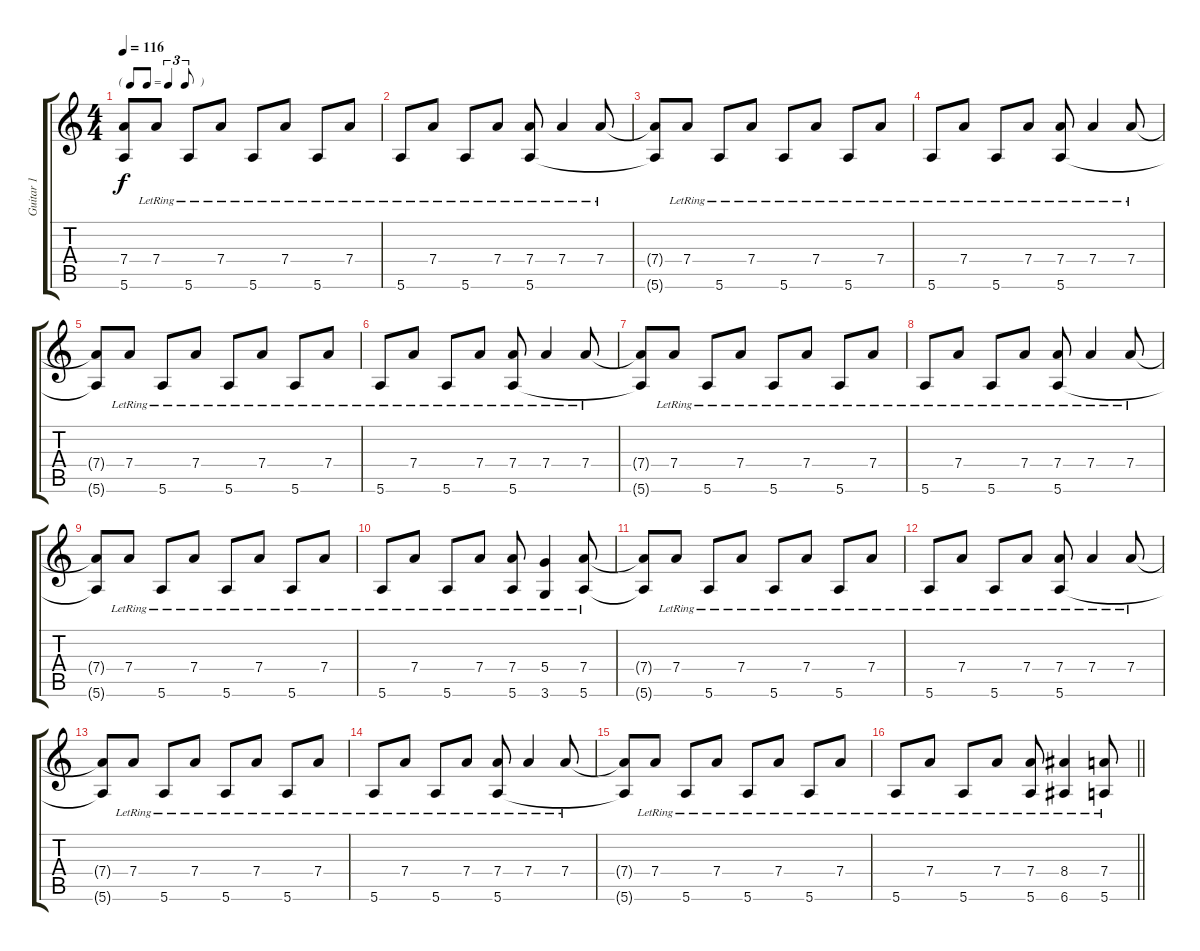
\track ("Guitar 1 " "Guitar 1 ") {instrument overdrivenguitar}
\staff {score tabs}
\tuning (E4 B3 G3 D3 A2 E2) {hide}
\ts (4 4)
\tf triplet8th
\tempo 116
\clef g2
\ks c
(7.4{t} 5.6{t}).8{dy f} 7.4{lr}.8 5.6{lr}.8 7.4{lr}.8 5.6{lr}.8 7.4{lr}.8 5.6{lr}.8 7.4{lr}.8 |
5.6{lr}.8 7.4{lr}.8 5.6{lr}.8 7.4{lr}.8 (7.4{lr} 5.6).8 7.4{lr}.4 7.4{lr}.8 |
(7.4{t} 5.6{t}).8 7.4{lr}.8 5.6{lr}.8 7.4{lr}.8 5.6{lr}.8 7.4{lr}.8 5.6{lr}.8 7.4{lr}.8 |
5.6{lr}.8 7.4{lr}.8 5.6{lr}.8 7.4{lr}.8 (7.4{lr} 5.6).8 7.4{lr}.4 7.4{lr}.8 |
(7.4{t} 5.6{t}).8 7.4{lr}.8 5.6{lr}.8 7.4{lr}.8 5.6{lr}.8 7.4{lr}.8 5.6{lr}.8 7.4{lr}.8 |
5.6{lr}.8{volume 12} 7.4{lr}.8 5.6{lr}.8 7.4{lr}.8 (7.4{lr} 5.6).8 7.4{lr}.4 7.4{lr}.8 |
(7.4{t} 5.6{t}).8 7.4{lr}.8 5.6{lr}.8 7.4{lr}.8 5.6{lr}.8 7.4{lr}.8 5.6{lr}.8 7.4{lr}.8 |
5.6{lr}.8 7.4{lr}.8 5.6{lr}.8 7.4{lr}.8 (7.4{lr} 5.6).8 7.4{lr}.4 7.4{lr}.8 |
(7.4{t} 5.6{t}).8 7.4{lr}.8 5.6{lr}.8 7.4{lr}.8 5.6{lr}.8 7.4{lr}.8 5.6{lr}.8 7.4{lr}.8 |
5.6{lr}.8 7.4{lr}.8 5.6{lr}.8 7.4{lr}.8 (7.4{lr} 5.6).8 (5.4{lr} 3.6).4 (7.4{lr} 5.6).8 |
(7.4{t} 5.6{t}).8 7.4{lr}.8 5.6{lr}.8 7.4{lr}.8 5.6{lr}.8 7.4{lr}.8 5.6{lr}.8 7.4{lr}.8 |
5.6{lr}.8 7.4{lr}.8 5.6{lr}.8 7.4{lr}.8 (7.4{lr} 5.6).8 7.4{lr}.4 7.4{lr}.8 |
(7.4{t} 5.6{t}).8 7.4{lr}.8 5.6{lr}.8 7.4{lr}.8 5.6{lr}.8 7.4{lr}.8 5.6{lr}.8 7.4{lr}.8 |
5.6{lr}.8 7.4{lr}.8 5.6{lr}.8 7.4{lr}.8 (7.4{lr} 5.6).8 7.4{lr}.4 7.4{lr}.8 |
(7.4{t} 5.6{t}).8 7.4{lr}.8 5.6{lr}.8 7.4{lr}.8 5.6{lr}.8 7.4{lr}.8 5.6{lr}.8 7.4{lr}.8 |
\barLineRight lightlight
5.6{lr}.8 7.4{lr}.8 5.6{lr}.8 7.4{lr}.8 (7.4{lr} 5.6).8 (8.4{lr} 6.6).4 (7.4{lr} 5.6).8
